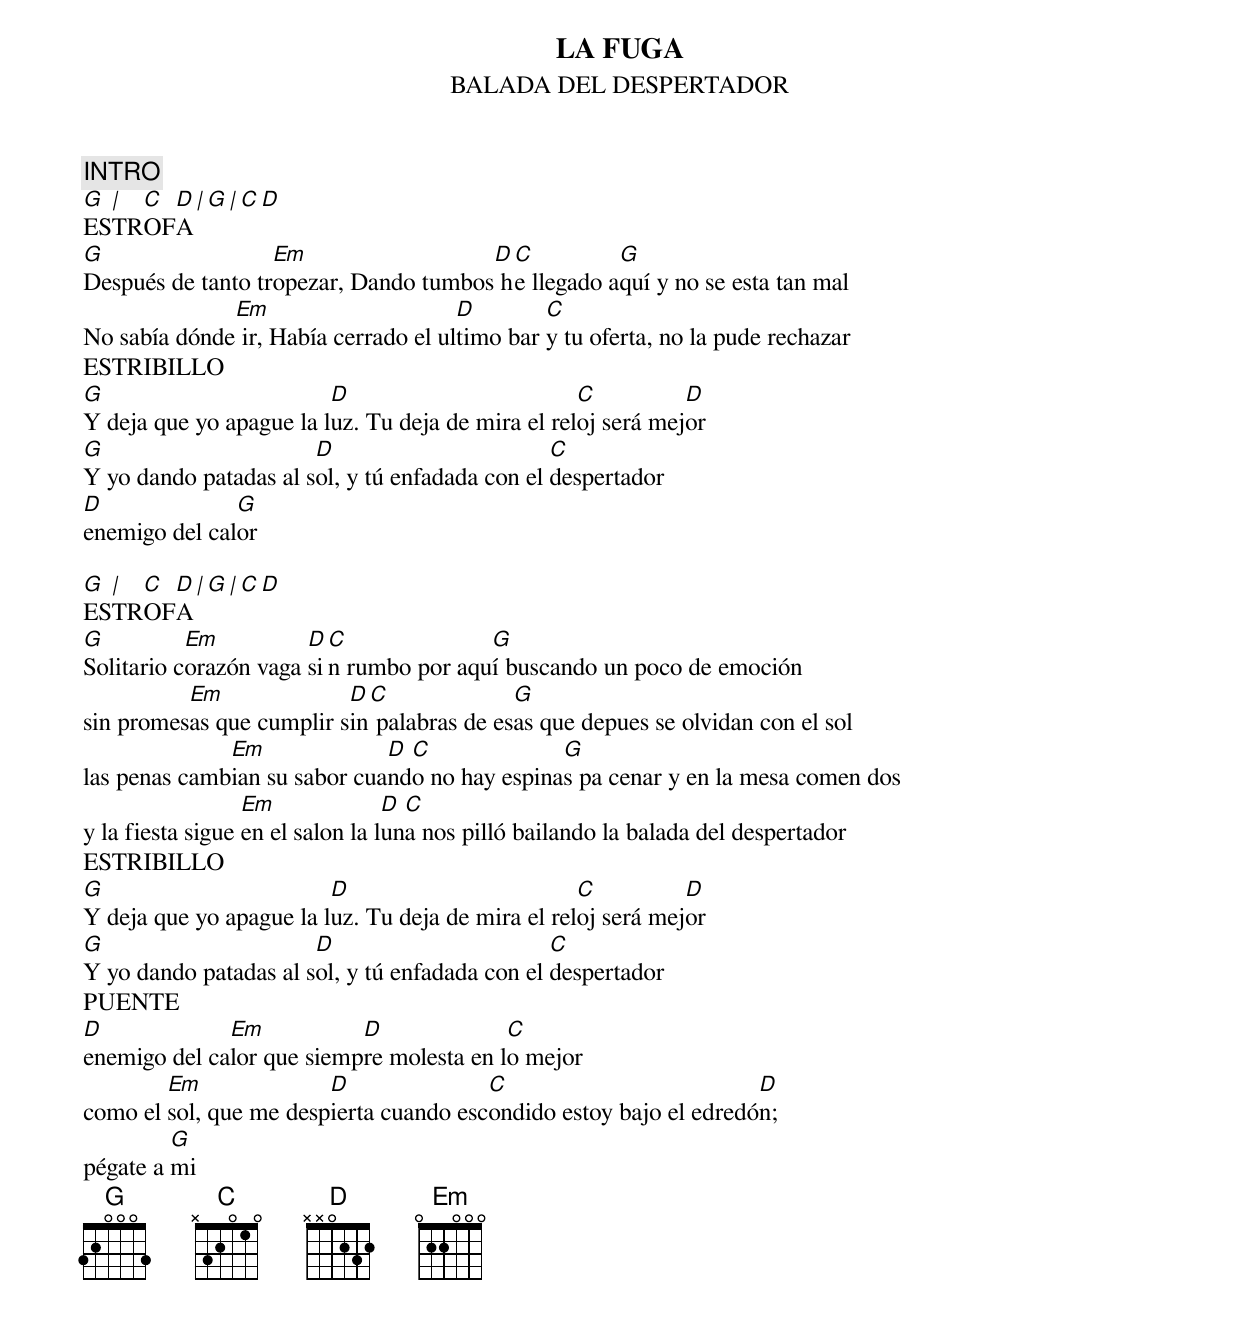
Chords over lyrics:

LA FUGA
BALADA DEL DESPERTADOR
INTRO
G | C D | G | C D
ESTROFA
G                  Em                  D C          G
Después de tanto tropezar, Dando tumbos he llegado aquí y no se esta tan mal
              Em                      D        C
No sabía dónde ir, Había cerrado el ultimo bar y tu oferta, no la pude rechazar
ESTRIBILLO
G                        D                         C          D
Y deja que yo apague la luz. Tu deja de mira el reloj será mejor
G                      D                        C
Y yo dando patadas al sol, y tú enfadada con el despertador
D              G
enemigo del calor

G | C D | G | C D
ESTROFA
G          Em          D C              G
Solitario corazón vaga sin rumbo por aquí buscando un poco de emoción
          Em              D C              G
sin promesas que cumplir sin palabras de esas que depues se olvidan con el sol
              Em              D C              G
las penas cambian su sabor cuando no hay espinas pa cenar y en la mesa comen dos
                  Em              D C
y la fiesta sigue en el salon la luna nos pilló bailando la balada del despertador
ESTRIBILLO
G                        D                         C          D
Y deja que yo apague la luz. Tu deja de mira el reloj será mejor
G                      D                        C
Y yo dando patadas al sol, y tú enfadada con el despertador
PUENTE
D             Em           D              C
enemigo del calor que siempre molesta en lo mejor
        Em              D               C                          D
como el sol, que me despierta cuando escondido estoy bajo el edredón;
         G
pégate a mi
